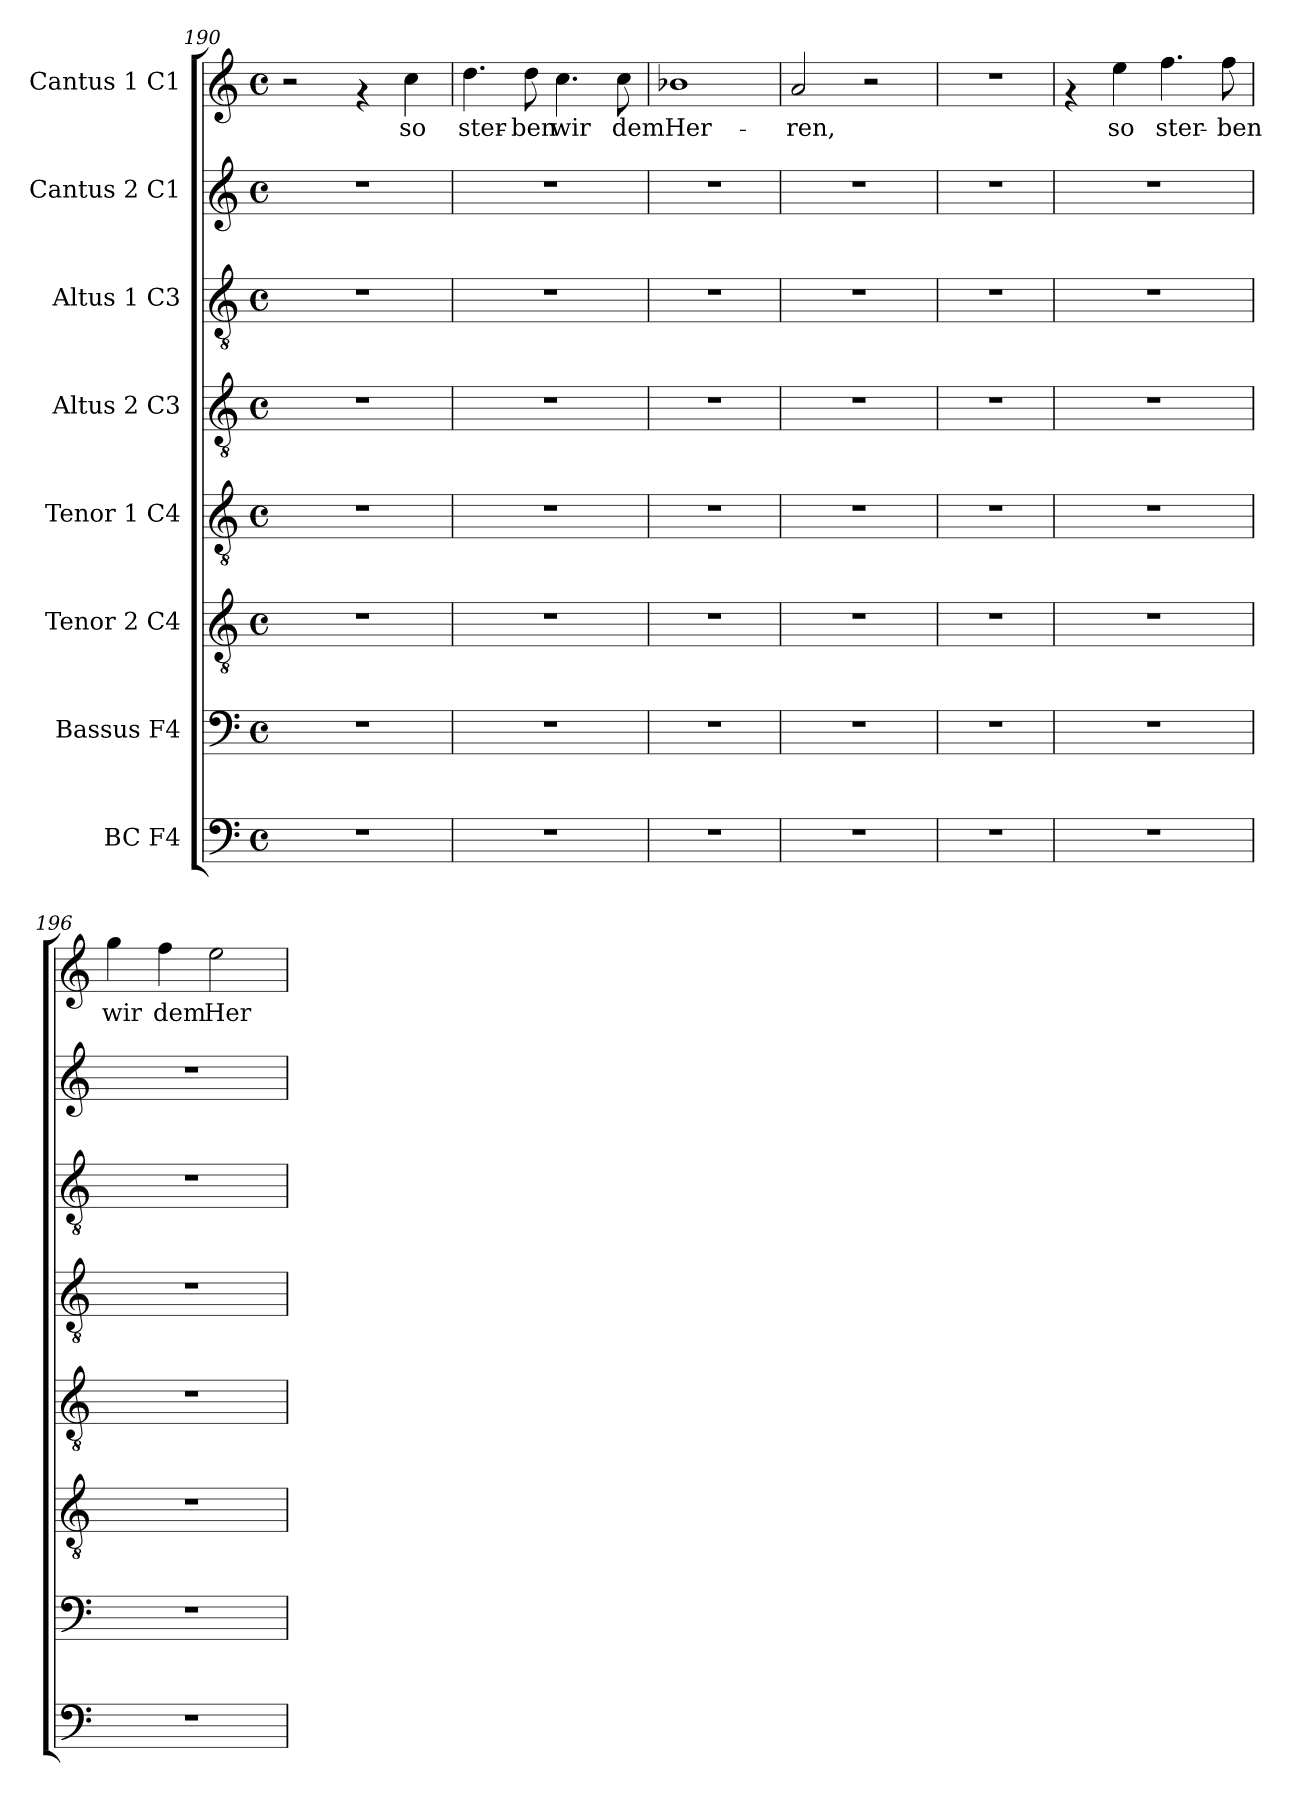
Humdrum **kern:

**kern	**kern	**kern	**kern	**kern	**kern	**kern	**kern	**text
*part8	*part7	*part6	*part5	*part4	*part3	*part2	*part1	*part1
*staff8	*staff7	*staff6	*staff5	*staff4	*staff3	*staff2	*staff1	*staff1
*I"BC  F4	*I"Bassus  F4	*I"Tenor 2  C4	*I"Tenor 1  C4	*I"Altus 2  C3	*I"Altus 1  C3	*I"Cantus 2  C1	*I"Cantus 1  C1	*
*clefF4	*clefF4	*clefGv2	*clefGv2	*clefGv2	*clefGv2	*clefG2	*clefG2	*
*k[]	*k[]	*k[]	*k[]	*k[]	*k[]	*k[]	*k[]	*
*C:	*C:	*C:	*C:	*C:	*C:	*C:	*C:	*
*M4/4	*M4/4	*M4/4	*M4/4	*M4/4	*M4/4	*M4/4	*M4/4	*
*met(c)	*met(c)	*met(c)	*met(c)	*met(c)	*met(c)	*met(c)	*met(c)	*
=190	=190	=190	=190	=190	=190	=190	=190	=190
1r	1r	1r	1r	1r	1r	1r	2r	.
.	.	.	.	.	.	.	4rf	.
!	!	!	!	!	!	!	!	!LO:LY:b:cj
.	.	.	.	.	.	.	4cc\	so
!!LO:PB:g=z
=191	=191	=191	=191	=191	=191	=191	=191	=191
!	!	!	!	!	!	!	!	!LO:LY:b:cj
1r	1r	1r	1r	1r	1r	1r	4.dd\	ster-
!	!	!	!	!	!	!	!	!LO:LY:b:cj
.	.	.	.	.	.	.	8dd\	-ben
!	!	!	!	!	!	!	!	!LO:LY:b:cj
.	.	.	.	.	.	.	4.cc\	wir
!	!	!	!	!	!	!	!	!LO:LY:b:cj
.	.	.	.	.	.	.	8cc\	dem
=192	=192	=192	=192	=192	=192	=192	=192	=192
!	!	!	!	!	!	!	!	!LO:LY:b:cj
1r	1r	1r	1r	1r	1r	1r	1b-X	Her-
=193	=193	=193	=193	=193	=193	=193	=193	=193
!	!	!	!	!	!	!	!	!LO:LY:b:cj
1r	1r	1r	1r	1r	1r	1r	2a/	-ren,
.	.	.	.	.	.	.	2r	.
=194	=194	=194	=194	=194	=194	=194	=194	=194
1r	1r	1r	1r	1r	1r	1r	1r	.
=195	=195	=195	=195	=195	=195	=195	=195	=195
1r	1r	1r	1r	1r	1r	1r	4rf	.
!	!	!	!	!	!	!	!	!LO:LY:b:cj
.	.	.	.	.	.	.	4ee\	so
!	!	!	!	!	!	!	!	!LO:LY:b:cj
.	.	.	.	.	.	.	4.ff\	ster-
!	!	!	!	!	!	!	!	!LO:LY:b:cj
.	.	.	.	.	.	.	8ff\	-ben
=196	=196	=196	=196	=196	=196	=196	=196	=196
!	!	!	!	!	!	!	!	!LO:LY:b:cj
1r	1r	1r	1r	1r	1r	1r	4gg\	wir
!	!	!	!	!	!	!	!	!LO:LY:b:cj
.	.	.	.	.	.	.	4ff\	dem
!	!	!	!	!	!	!	!	!LO:LY:b:cj
.	.	.	.	.	.	.	2ee\	Her-
=	=	=	=	=	=	=	=	=
*-	*-	*-	*-	*-	*-	*-	*-	*-
